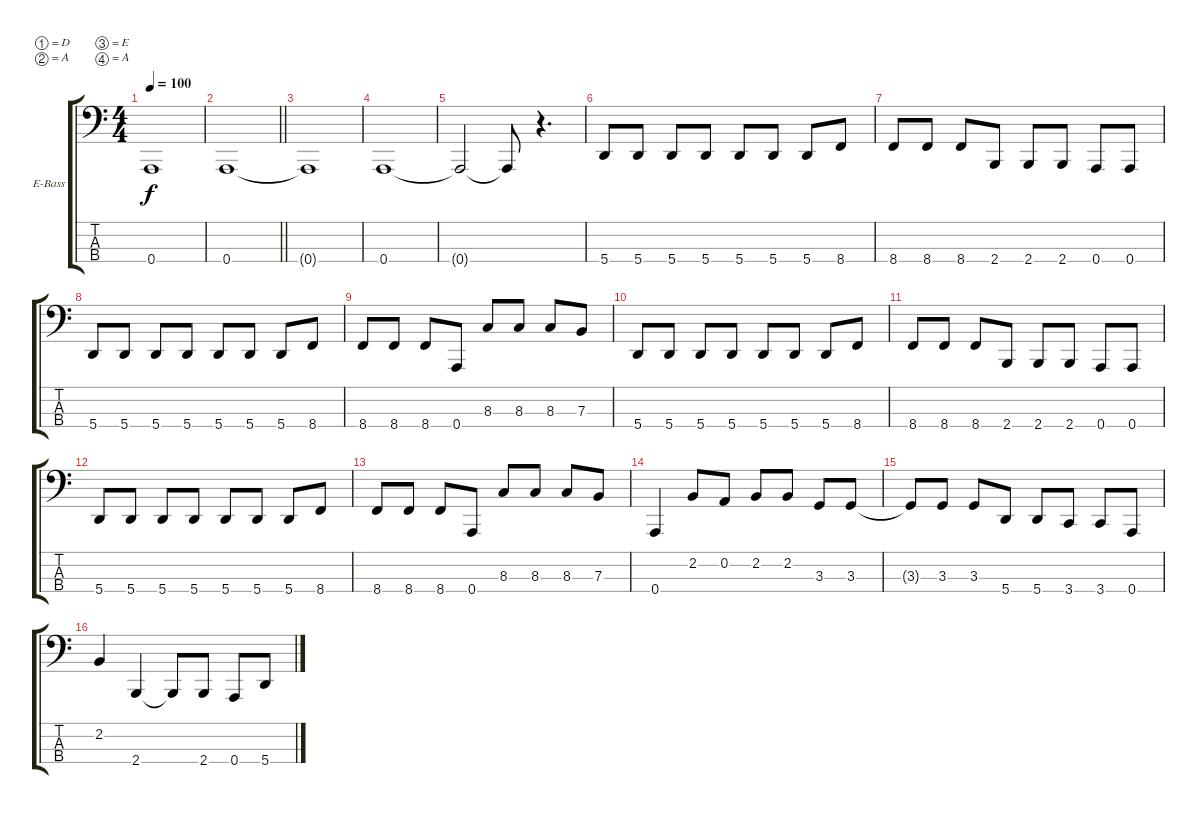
\bracketExtendMode groupsimilarinstruments
\firstSystemTrackNameOrientation horizontal
\otherSystemsTrackNameOrientation horizontal
\track ("Paul Gray" "E-Bass") {instrument electricbasspick}
\staff {score tabs}
\tuning (D2 A1 E1 A0)
\ts (4 4)
\tempo 100
\clef f4
\ks c
0.4{t}.1{dy f} |
\barLineRight lightlight
0.4.1 |
0.4{t}.1 |
0.4.1 |
0.4{t}.2 0.4{t}.8 r.4{d} |
5.4.8 5.4.8 5.4.8 5.4.8 5.4.8 5.4.8 5.4.8 8.4.8 |
8.4.8 8.4.8 8.4.8 2.4.8 2.4.8 2.4.8 0.4.8 0.4.8 |
5.4.8 5.4.8 5.4.8 5.4.8 5.4.8 5.4.8 5.4.8 8.4.8 |
8.4.8 8.4.8 8.4.8 0.4.8 8.3.8 8.3.8 8.3.8 7.3.8 |
5.4.8 5.4.8 5.4.8 5.4.8 5.4.8 5.4.8 5.4.8 8.4.8 |
8.4.8 8.4.8 8.4.8 2.4.8 2.4.8 2.4.8 0.4.8 0.4.8 |
5.4.8 5.4.8 5.4.8 5.4.8 5.4.8 5.4.8 5.4.8 8.4.8 |
8.4.8 8.4.8 8.4.8 0.4.8 8.3.8 8.3.8 8.3.8 7.3.8 |
0.4.4 2.2.8 0.2.8 2.2.8 2.2.8 3.3.8 3.3.8 |
3.3{t}.8 3.3.8 3.3.8 5.4.8 5.4.8 3.4.8 3.4.8 0.4.8 |
2.2.4 2.4.4 2.4{t}.8 2.4.8 0.4.8 5.4.8
